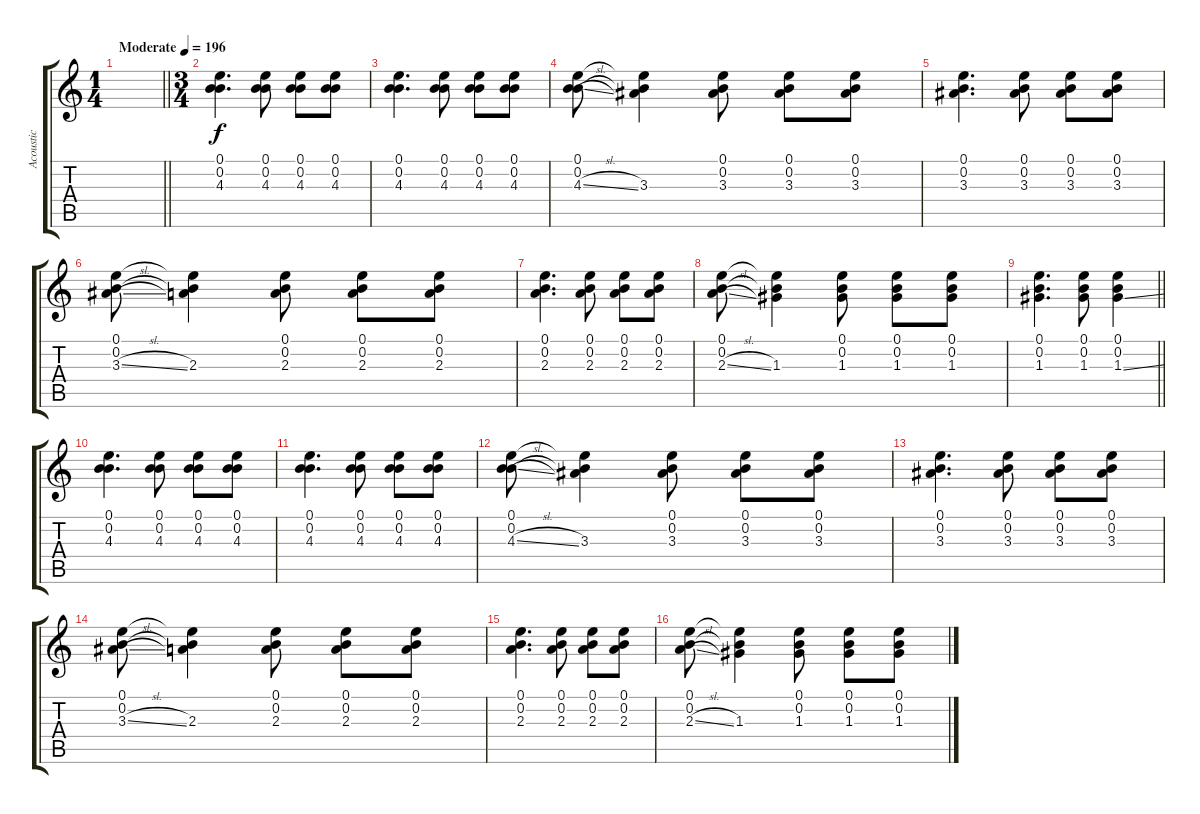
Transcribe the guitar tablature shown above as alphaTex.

\track ("Acoustic" "Acoustic") {instrument acousticguitarsteel}
\staff {score tabs}
\tuning (E4 B3 G3 D3 A2 D2) {hide}
\ts (1 4)
\tempo (196 "Moderate")
\clef g2
\barLineRight lightlight
\ks c
|
\ts (3 4)
(0.1 0.2 4.3).4{d} (0.1 0.2 4.3).8 (0.1 0.2 4.3).8 (0.1 0.2 4.3).8 |
(0.1 0.2 4.3).4{d} (0.1 0.2 4.3).8 (0.1 0.2 4.3).8 (0.1 0.2 4.3).8 |
(0.1 0.2 4.3{sl}).8 (0.1{t} 0.2{t} 3.3).4 (0.1 0.2 3.3).8 (0.1 0.2 3.3).8 (0.1 0.2 3.3).8 |
(0.1 0.2 3.3).4{d} (0.1 0.2 3.3).8 (0.1 0.2 3.3).8 (0.1 0.2 3.3).8 |
(0.1 0.2 3.3{sl}).8 (0.1{t} 0.2{t} 2.3).4 (0.1 0.2 2.3).8 (0.1 0.2 2.3).8 (0.1 0.2 2.3).8 |
(0.1 0.2 2.3).4{d} (0.1 0.2 2.3).8 (0.1 0.2 2.3).8 (0.1 0.2 2.3).8 |
(0.1 0.2 2.3{sl}).8 (0.1{t} 0.2{t} 1.3).4 (0.1 0.2 1.3).8 (0.1 0.2 1.3).8 (0.1 0.2 1.3).8 |
\barLineRight lightlight
(0.1 0.2 1.3).4{d} (0.1 0.2 1.3).8 (0.1 0.2 1.3{ss}).4 |
(0.1 0.2 4.3).4{d} (0.1 0.2 4.3).8 (0.1 0.2 4.3).8 (0.1 0.2 4.3).8 |
(0.1 0.2 4.3).4{d} (0.1 0.2 4.3).8 (0.1 0.2 4.3).8 (0.1 0.2 4.3).8 |
(0.1 0.2 4.3{sl}).8 (0.1{t} 0.2{t} 3.3).4 (0.1 0.2 3.3).8 (0.1 0.2 3.3).8 (0.1 0.2 3.3).8 |
(0.1 0.2 3.3).4{d} (0.1 0.2 3.3).8 (0.1 0.2 3.3).8 (0.1 0.2 3.3).8 |
(0.1 0.2 3.3{sl}).8 (0.1{t} 0.2{t} 2.3).4 (0.1 0.2 2.3).8 (0.1 0.2 2.3).8 (0.1 0.2 2.3).8 |
(0.1 0.2 2.3).4{d} (0.1 0.2 2.3).8 (0.1 0.2 2.3).8 (0.1 0.2 2.3).8 |
(0.1 0.2 2.3{sl}).8 (0.1{t} 0.2{t} 1.3).4 (0.1 0.2 1.3).8 (0.1 0.2 1.3).8 (0.1 0.2 1.3).8
